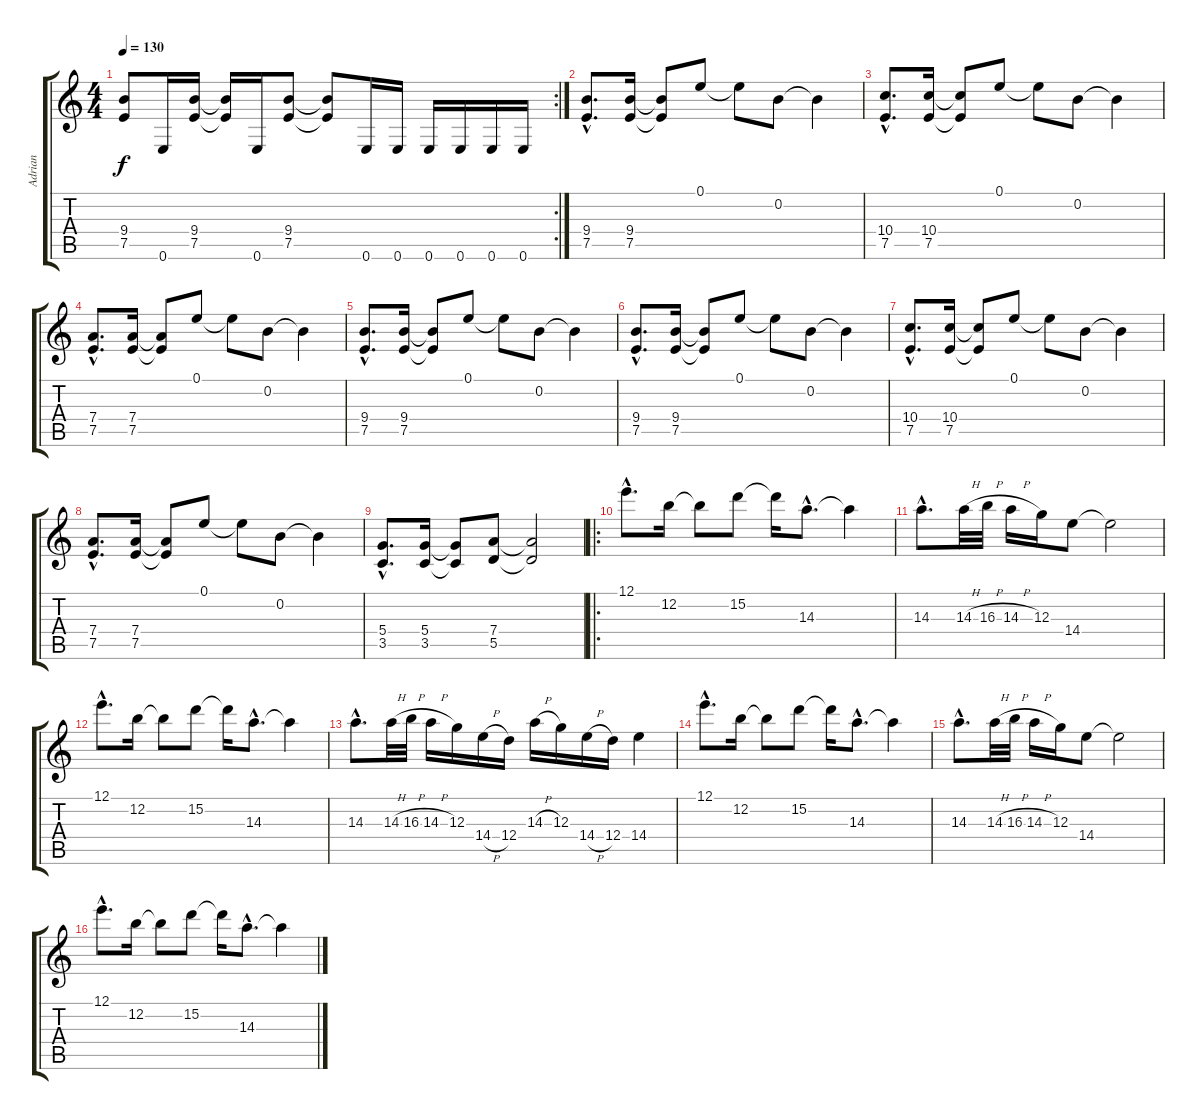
\track ("Adrian" "Adrian") {instrument distortionguitar}
\staff {score tabs}
\tuning (E4 B3 G3 D3 A2 E2) {hide}
\rc 2
\ts (4 4)
\tempo 130
\clef g2
\ks c
(9.4 7.5).8{dy f} 0.6.16 (9.4 7.5).16 (9.4{t} 7.5{t}).16 0.6.16 (9.4 7.5).8 (9.4{t} 7.5{t}).8 0.6.16 0.6.16 0.6.16 0.6.16 0.6.16 0.6.16 |
(9.4{hac} 7.5{hac}).8{d} (9.4 7.5).16 (9.4{t} 7.5{t}).8 0.1.8 0.1{t}.8 0.2.8 0.2{t}.4 |
(10.4{hac} 7.5{hac}).8{d} (10.4 7.5).16 (10.4{t} 7.5{t}).8 0.1.8 0.1{t}.8 0.2.8 0.2{t}.4 |
(7.4{hac} 7.5{hac}).8{d} (7.4 7.5).16 (7.4{t} 7.5{t}).8 0.1.8 0.1{t}.8 0.2.8 0.2{t}.4 |
(9.4{hac} 7.5{hac}).8{d} (9.4 7.5).16 (9.4{t} 7.5{t}).8 0.1.8 0.1{t}.8 0.2.8 0.2{t}.4 |
(9.4{hac} 7.5{hac}).8{d} (9.4 7.5).16 (9.4{t} 7.5{t}).8 0.1.8 0.1{t}.8 0.2.8 0.2{t}.4 |
(10.4{hac} 7.5{hac}).8{d} (10.4 7.5).16 (10.4{t} 7.5{t}).8 0.1.8 0.1{t}.8 0.2.8 0.2{t}.4 |
(7.4{hac} 7.5{hac}).8{d} (7.4 7.5).16 (7.4{t} 7.5{t}).8 0.1.8 0.1{t}.8 0.2.8 0.2{t}.4 |
(5.4{hac} 3.5{hac}).8{d} (5.4 3.5).16 (5.4{t} 3.5{t}).8 (7.4 5.5).8 (7.4{t} 5.5{t}).2 |
\ro
12.1{hac}.8{d} 12.2.16 12.2{t}.8 15.2.8 15.2{t}.16 14.3{hac}.8{d} 14.3{t}.4 |
14.3{hac}.8{d} 14.3{h}.32 16.3{h}.32 14.3{h}.16 12.3.16 14.4.8 14.4{t}.2 |
12.1{hac}.8{d} 12.2.16 12.2{t}.8 15.2.8 15.2{t}.16 14.3{hac}.8{d} 14.3{t}.4 |
14.3{hac}.8{d} 14.3{h}.32 16.3{h}.32 14.3{h}.16 12.3.16 14.4{h}.16 12.4.16 14.3{h}.16 12.3.16 14.4{h}.16 12.4.16 14.4.4 |
12.1{hac}.8{d} 12.2.16 12.2{t}.8 15.2.8 15.2{t}.16 14.3{hac}.8{d} 14.3{t}.4 |
14.3{hac}.8{d} 14.3{h}.32 16.3{h}.32 14.3{h}.16 12.3.16 14.4.8 14.4{t}.2 |
12.1{hac}.8{d} 12.2.16 12.2{t}.8 15.2.8 15.2{t}.16 14.3{hac}.8{d} 14.3{t}.4
